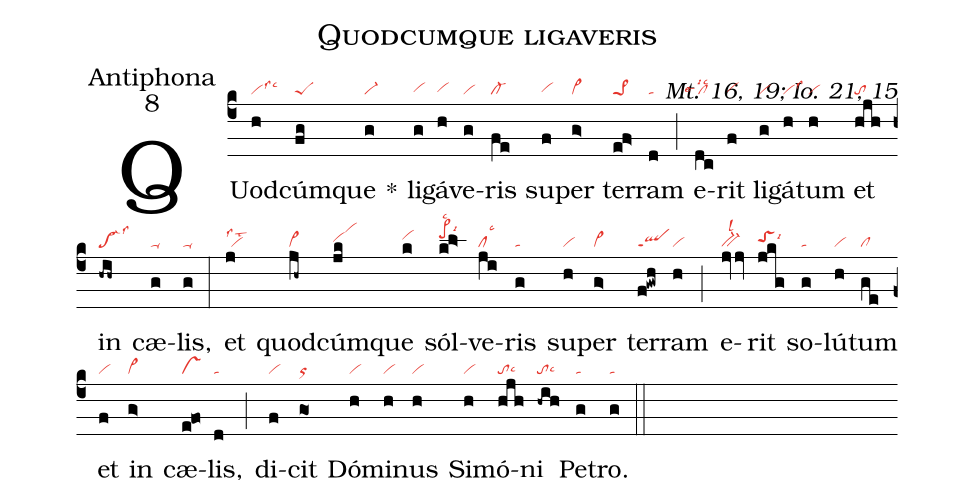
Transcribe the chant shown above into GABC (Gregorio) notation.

name:Quodcumque ligaveris;
office-part:Antiphona;
mode:8;
commentary:Mt. 16, 19; Io. 21, 15;
nabc-lines:1;
%%
(c4)
QUod(h|vilss3lsc3)cúm(fg|peS)que(g|vi-) *()
li(g|vihg)gá(h|vihg)ve(g|vi)ris(fe|cl-) su(f|vihg)per(g>|vi>) ter(e!f>|pe>1)ram(d|ta) (;)
e(dc|```cllse4lsi2lsc2)rit(f|vihg) li(g|vi)gá(h|vilss3)tum(h|vi) et(hjh|to) in(-hih~|pe->lss3) cæ(g|ta-)lis,(g|ta-) (:)
et(j|vilss2lst2) quod(jh~|vi>)cúm(jk|vihhvihl)que(k|vihi) sól(k!l>|pe>hjlsc2lsi6)ve(ji|cllsc3)ris(g|ta) su(h|vi)per(g>|vi>) ter(f!gwh|qlppt1)ram(h|vi) (;)
e(jvv|bv-lsl2)rit(jkg|toShhlsi6) so(g|ta)lú(h|vi)tum(ge|cl) et(f|vi) in(g>|vi>) cæ(e!fo|vs)lis,(d|ta) (;)
di(f|vi)cit(go|or) Dó(h|vi)mi(h|vi)nus(h|vi) Si(h|vi)mó(hjh|tolsc6)ni(-hih|tolsc6) Pe(g|ta)tro.(g|ta) (::)
